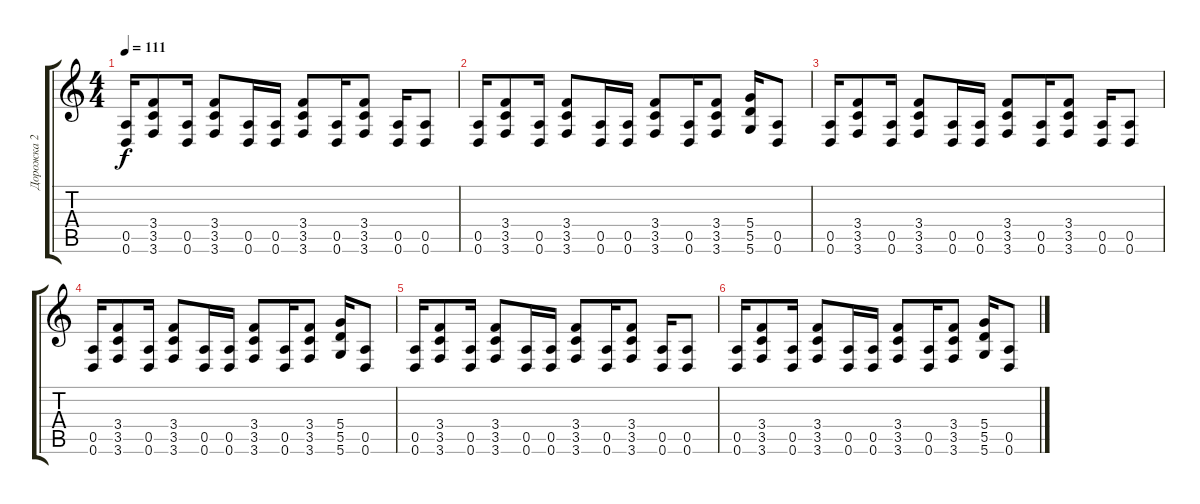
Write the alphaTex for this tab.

\track ("Дорожка 2" "Дорожка 2") {instrument overdrivenguitar}
\staff {score tabs}
\tuning (E4 B3 G3 D3 A2 D2) {hide}
\ts (4 4)
\tempo 111
\clef g2
\ks c
(0.5 0.6).16{dy f} (3.4 3.5 3.6).8 (0.5 0.6).16 (3.4 3.5 3.6).8 (0.5 0.6).16 (0.5 0.6).16 (3.4 3.5 3.6).8 (0.5 0.6).16 (3.4 3.5 3.6).8 (0.5 0.6).16 (0.5 0.6).8 |
(0.5 0.6).16 (3.4 3.5 3.6).8 (0.5 0.6).16 (3.4 3.5 3.6).8 (0.5 0.6).16 (0.5 0.6).16 (3.4 3.5 3.6).8 (0.5 0.6).16 (3.4 3.5 3.6).8 (5.4 5.5 5.6).16 (0.5 0.6).8 |
(0.5 0.6).16 (3.4 3.5 3.6).8 (0.5 0.6).16 (3.4 3.5 3.6).8 (0.5 0.6).16 (0.5 0.6).16 (3.4 3.5 3.6).8 (0.5 0.6).16 (3.4 3.5 3.6).8 (0.5 0.6).16 (0.5 0.6).8 |
(0.5 0.6).16 (3.4 3.5 3.6).8 (0.5 0.6).16 (3.4 3.5 3.6).8 (0.5 0.6).16 (0.5 0.6).16 (3.4 3.5 3.6).8 (0.5 0.6).16 (3.4 3.5 3.6).8 (5.4 5.5 5.6).16 (0.5 0.6).8 |
(0.5 0.6).16 (3.4 3.5 3.6).8 (0.5 0.6).16 (3.4 3.5 3.6).8 (0.5 0.6).16 (0.5 0.6).16 (3.4 3.5 3.6).8 (0.5 0.6).16 (3.4 3.5 3.6).8 (0.5 0.6).16 (0.5 0.6).8 |
(0.5 0.6).16 (3.4 3.5 3.6).8 (0.5 0.6).16 (3.4 3.5 3.6).8 (0.5 0.6).16 (0.5 0.6).16 (3.4 3.5 3.6).8 (0.5 0.6).16 (3.4 3.5 3.6).8 (5.4 5.5 5.6).16 (0.5 0.6).8
